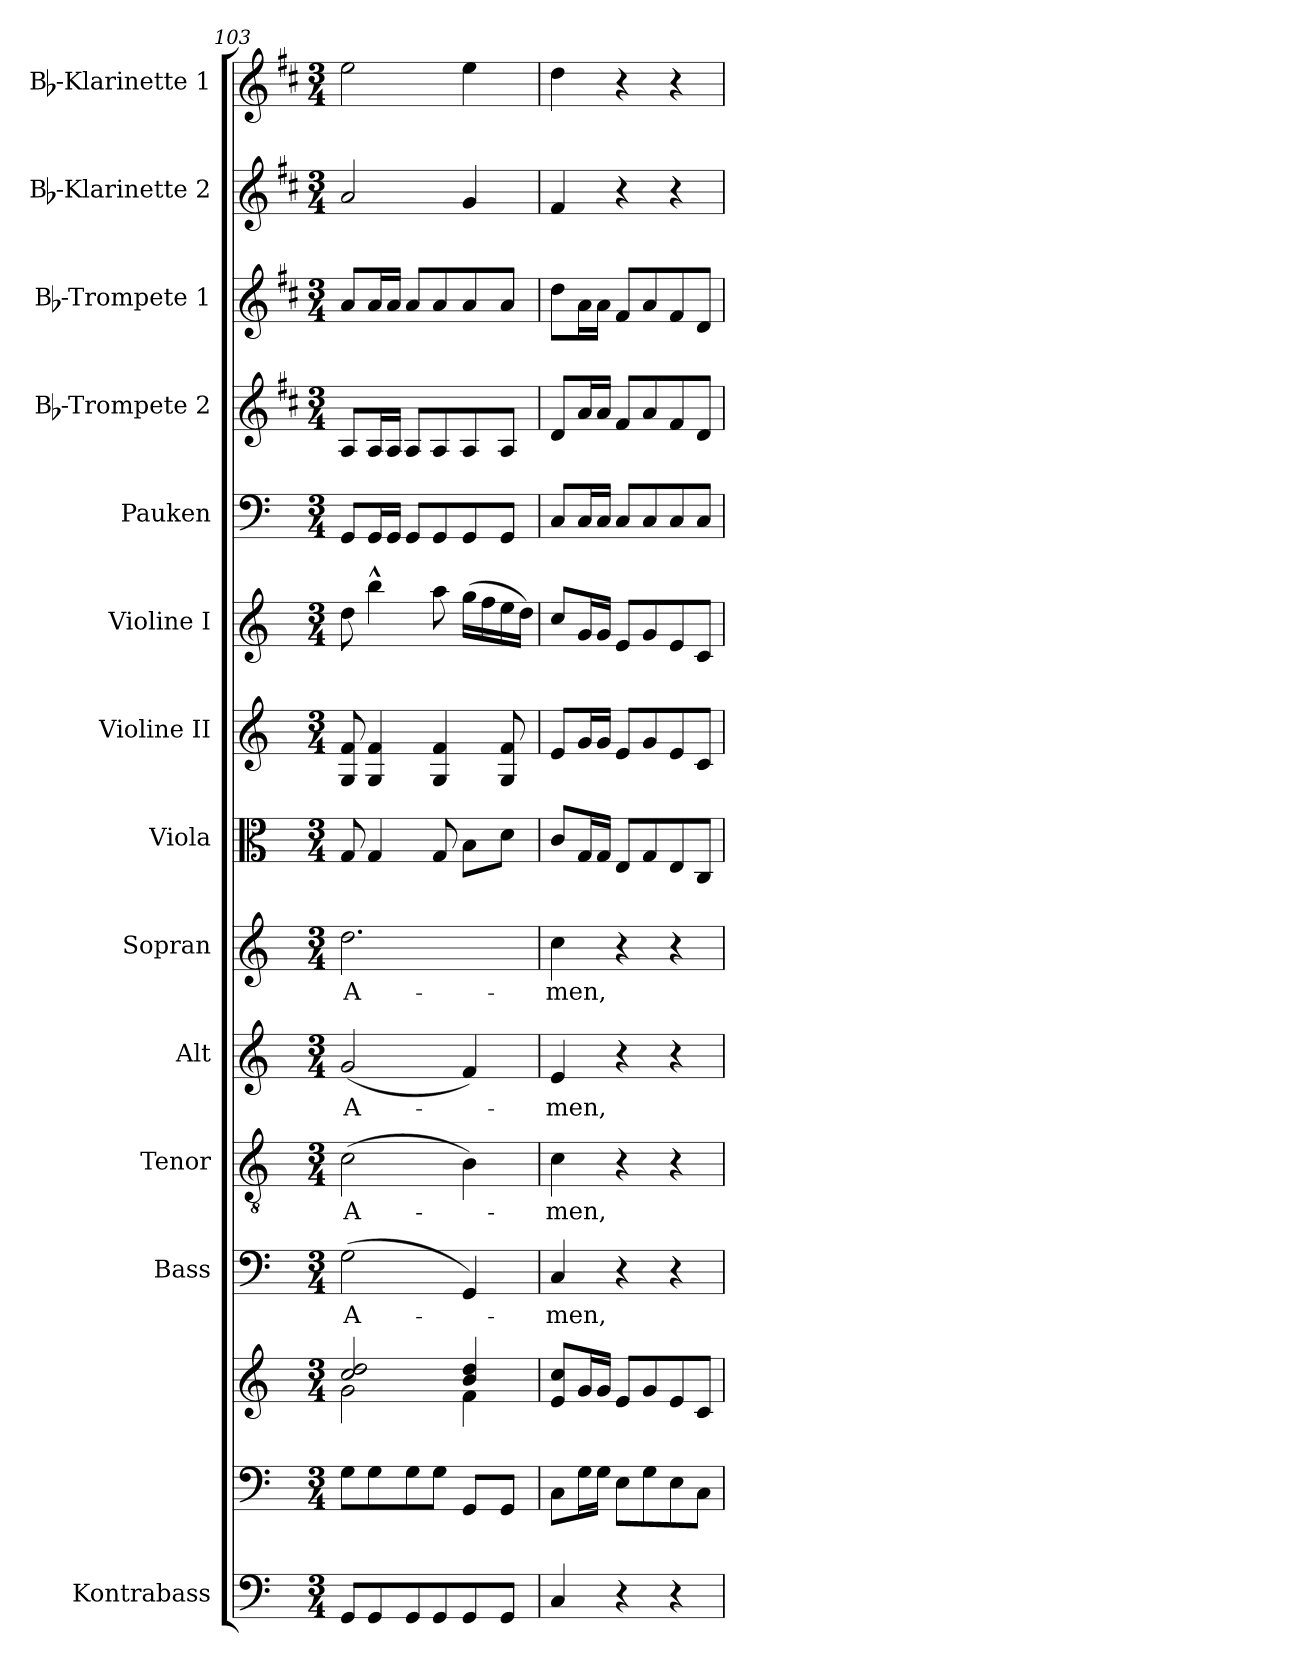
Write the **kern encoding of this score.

**kern	**kern	**kern	**kern	**text	**kern	**text	**kern	**text	**kern	**text	**kern	**kern	**kern	**kern	**kern	**kern	**kern	**kern
*part14	*part13	*part13	*part12	*part12	*part11	*part11	*part10	*part10	*part9	*part9	*part8	*part7	*part6	*part5	*part4	*part3	*part2	*part1
*staff15	*staff14	*staff13	*staff12	*staff12	*staff11	*staff11	*staff10	*staff10	*staff9	*staff9	*staff8	*staff7	*staff6	*staff5	*staff4	*staff3	*staff2	*staff1
*I"Kontrabass	*	*	*I"Bass	*	*I"Tenor	*	*I"Alt	*	*I"Sopran	*	*I"Viola	*I"Violine II	*I"Violine I	*I"Pauken	*I"Bb-Trompete 2	*I"Bb-Trompete 1	*I"Bb-Klarinette 2	*I"Bb-Klarinette 1
*I'Kb.	*	*	*I'B.	*	*I'T.	*	*I'A.	*	*I'S.	*	*I'Vla.	*I'Vl. II	*I'Vl. I	*I'Pk.	*I'Bb Trp. 2	*I'Bb Trp. 1	*I'Bb Kl. 2	*I'Bb Kl. 1
*clefF4	*clefF4	*clefG2	*clefF4	*	*clefGv2	*	*clefG2	*	*clefG2	*	*clefC3	*clefG2	*clefG2	*clefF4	*clefG2	*clefG2	*clefG2	*clefG2
*ITrd7c12	*	*	*	*	*	*	*	*	*	*	*	*	*	*	*ITrd1c2	*ITrd1c2	*ITrd1c2	*ITrd1c2
*k[]	*k[]	*k[]	*k[]	*	*k[]	*	*k[]	*	*k[]	*	*k[]	*k[]	*k[]	*k[]	*k[]	*k[]	*k[]	*k[]
*C:	*C:	*C:	*C:	*	*C:	*	*C:	*	*C:	*	*C:	*C:	*C:	*C:	*C:	*C:	*C:	*C:
*M3/4	*M3/4	*M3/4	*M3/4	*	*M3/4	*	*M3/4	*	*M3/4	*	*M3/4	*M3/4	*M3/4	*M3/4	*M3/4	*M3/4	*M3/4	*M3/4
=103	=103	=103	=103	=103	=103	=103	=103	=103	=103	=103	=103	=103	=103	=103	=103	=103	=103	=103
*	*	*^	*	*	*	*	*	*	*	*	*	*	*	*	*	*	*	*
!	!	!	!	!	!LO:LY:b	!	!LO:LY:b	!	!LO:LY:b	!	!LO:LY:b	!	!	!	!	!	!	!	!
8GGG/L	8G\L	2cc/ 2dd/	2g\	(>2G\	A-	(>2c\	A-	(<2g/	A-	2.dd\	A-	8G/	8G/ 8f/	8dd\	8GG/L	8G/L	8g/L	2g/	2dd\
8GGG/	8G\	.	.	.	.	.	.	.	.	.	.	4G/	4G/ 4f/	4bb^^>\	16GG/L	16G/L	16g/L	.	.
.	.	.	.	.	.	.	.	.	.	.	.	.	.	.	16GG/JJ	16G/JJ	16g/JJ	.	.
8GGG/	8G\	.	.	.	.	.	.	.	.	.	.	.	.	.	8GG/L	8G/L	8g/L	.	.
8GGG/	8G\J	.	.	.	.	.	.	.	.	.	.	8G/	4G/ 4f/	8aa\	8GG/	8G/	8g/	.	.
8GGG/	8GG/L	4b/ 4dd/	4f\	4GG/)	.	4B\)	.	4f/)	.	.	.	8B\L	.	(>16gg\LL	8GG/	8G/	8g/	4f/	4dd\
.	.	.	.	.	.	.	.	.	.	.	.	.	.	16ff\	.	.	.	.	.
8GGG/J	8GG/J	.	.	.	.	.	.	.	.	.	.	8d\J	8G/ 8f/	16ee\	8GG/J	8G/J	8g/J	.	.
.	.	.	.	.	.	.	.	.	.	.	.	.	.	16dd\JJ)	.	.	.	.	.
*	*	*v	*v	*	*	*	*	*	*	*	*	*	*	*	*	*	*	*	*
=104	=104	=104	=104	=104	=104	=104	=104	=104	=104	=104	=104	=104	=104	=104	=104	=104	=104	=104
!	!	!	!	!LO:LY:b	!	!LO:LY:b	!	!LO:LY:b	!	!LO:LY:b	!	!	!	!	!	!	!	!
4CC/	8C\L	8e/ 8cc/L	4C/	-men,	4c\	-men,	4e/	-men,	4cc\	-men,	8c/L	8e/L	8cc/L	8C/L	8c/L	8cc\L	4e/	4cc\
.	16G\L	16g/L	.	.	.	.	.	.	.	.	16G/L	16g/L	16g/L	16C/L	16g/L	16g\L	.	.
.	16G\JJ	16g/JJ	.	.	.	.	.	.	.	.	16G/JJ	16g/JJ	16g/JJ	16C/JJ	16g/JJ	16g\JJ	.	.
4r	8E\L	8e/L	4r	.	4r	.	4r	.	4r	.	8E/L	8e/L	8e/L	8C/L	8e/L	8e/L	4r	4r
.	8G\	8g/	.	.	.	.	.	.	.	.	8G/	8g/	8g/	8C/	8g/	8g/	.	.
4r	8E\	8e/	4r	.	4r	.	4r	.	4r	.	8E/	8e/	8e/	8C/	8e/	8e/	4r	4r
.	8C\J	8c/J	.	.	.	.	.	.	.	.	8C/J	8c/J	8c/J	8C/J	8c/J	8c/J	.	.
=	=	=	=	=	=	=	=	=	=	=	=	=	=	=	=	=	=	=
*-	*-	*-	*-	*-	*-	*-	*-	*-	*-	*-	*-	*-	*-	*-	*-	*-	*-	*-
